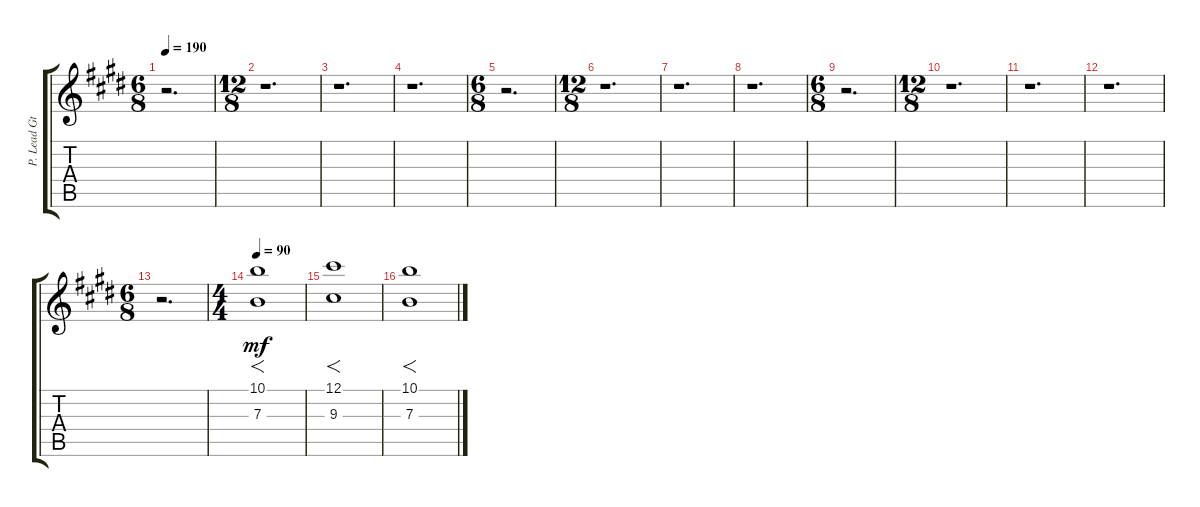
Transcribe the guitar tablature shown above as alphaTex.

\track ("P. Lead Gtr./T.Rogers Keys" "P. Lead Gt") {instrument distortionguitar}
\staff {score tabs}
\tuning (Db4 Ab3 E3 B2 Gb2 Db2) {hide}
\ts (6 8)
\tempo 190
\clef g2
\ks c#minor
r.2{d dy f} |
\ts (12 8)
r.1{d} |
r.1{d} |
r.1{d} |
\ts (6 8)
r.2{d} |
\ts (12 8)
r.1{d} |
r.1{d} |
r.1{d} |
\ts (6 8)
r.2{d} |
\ts (12 8)
r.1{d} |
r.1{d} |
r.1{d} |
\ts (6 8)
r.2{d} |
\ts (4 4)
\tempo 90
(10.1 7.3).1{f dy mf volume 13 instrument choiraahs} |
(12.1 9.3).1{f} |
(10.1 7.3).1{f}
